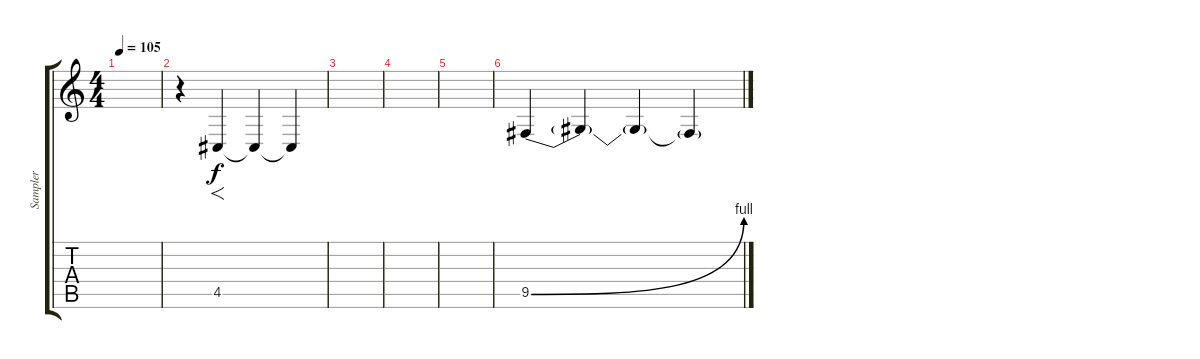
\track ("Sampler" "Sampler") {instrument agogo}
\staff {score tabs}
\tuning (E4 B3 G3 D3 A2 E2) {hide}
\ts (4 4)
\tempo 105
\clef g2
\ks c
|
r.4{instrument seashore} 4.5.4{f} 4.5{t}.4 4.5{t}.4 |
|
|
|
9.5{be (bend 0 0 60 4)}.4{volume 2 instrument seashore} 9.5{t}.4{volume 5} 9.5{t}.4{volume 8} 9.5{t}.4{volume 12}
